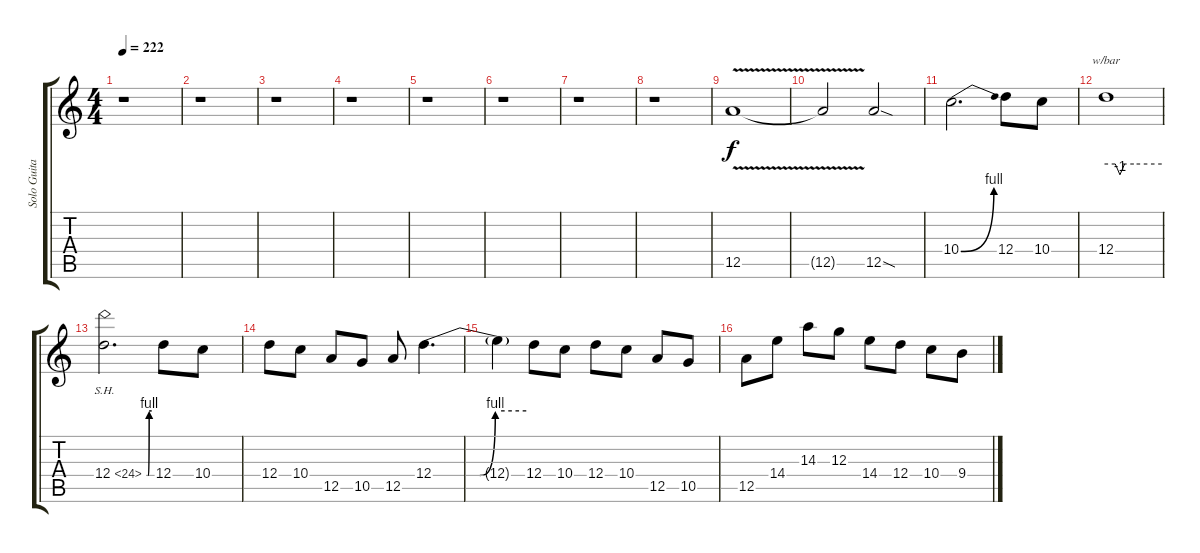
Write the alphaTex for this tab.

\track ("Solo Guitar" "Solo Guita") {instrument distortionguitar}
\staff {score tabs}
\tuning (E4 B3 G3 D3 A2 E2) {hide}
\ts (4 4)
\tempo 222
\clef g2
\ks c
r.1{dy f} |
r.1 |
r.1 |
r.1 |
r.1 |
r.1 |
r.1 |
r.1 |
12.5{v}.1 |
12.5{t}.2 12.5{sod}.2 |
10.4{be (bend 0 0 60 4)}.2{d} 12.4.8 10.4.8 |
12.4.1{tbe (custom default 0 0 10 0 15 -4 20 0 30 0 60 0)} |
12.4{be (custom 0 0 15 0 30 4 60 4) sh 12}.2{d} 12.4.8 10.4.8 |
12.4.8 10.4.8 12.5.8 10.5.8 12.5.8 12.4{be (custom 0 0 30 0 40 4 60 4)}.4{d} |
12.4{t}.4 12.4.8 10.4.8 12.4.8 10.4.8 12.5.8 10.5.8 |
12.5.8 14.4.8 14.3.8 12.3.8 14.4.8 12.4.8 10.4.8 9.4.8
